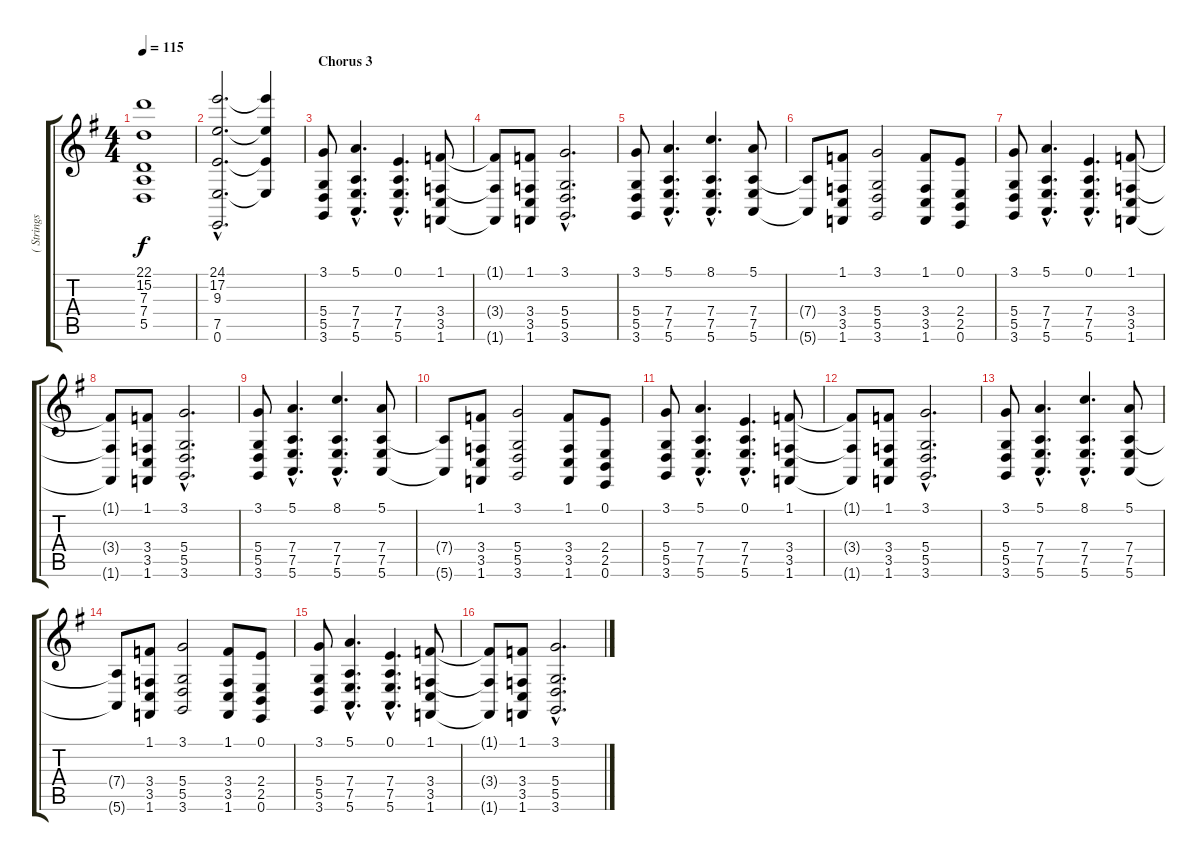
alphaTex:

\track ("( Strings )" "( Strings ") {instrument tremolostrings}
\staff {score tabs}
\tuning (E4 B3 G3 D3 A2 E2) {hide}
\ts (4 4)
\tempo 115
\clef g2
\ks eminor
(22.1 15.2 7.3 7.4 5.5).1{dy f} |
(24.1{hac} 17.2{hac} 9.3{hac} 7.5{hac} 0.6{hac}).2{d} (24.1{t} 17.2{t} 9.3{t} 7.5{t}).4 |
\section ("" "Chorus 3")
(3.1 5.4 5.5 3.6).8 (5.1{hac} 7.4{hac} 7.5{hac} 5.6{hac}).4{d} (0.1{hac} 7.4{hac} 7.5{hac} 5.6{hac}).4{d} (1.1 3.4 3.5 1.6).8 |
(1.1{t} 3.4{t} 1.6{t}).8 (1.1 3.4 3.5 1.6).8 (3.1{hac} 5.4{hac} 5.5{hac} 3.6{hac}).2{d} |
(3.1 5.4 5.5 3.6).8 (5.1{hac} 7.4{hac} 7.5{hac} 5.6{hac}).4{d} (8.1{hac} 7.4{hac} 7.5{hac} 5.6{hac}).4{d} (5.1 7.4 7.5 5.6).8 |
(7.4{t} 5.6{t}).8 (1.1 3.4 3.5 1.6).8 (3.1 5.4 5.5 3.6).2 (1.1 3.4 3.5 1.6).8 (0.1 2.4 2.5 0.6).8 |
(3.1 5.4 5.5 3.6).8 (5.1{hac} 7.4{hac} 7.5{hac} 5.6{hac}).4{d} (0.1{hac} 7.4{hac} 7.5{hac} 5.6{hac}).4{d} (1.1 3.4 3.5 1.6).8 |
(1.1{t} 3.4{t} 1.6{t}).8 (1.1 3.4 3.5 1.6).8 (3.1{hac} 5.4{hac} 5.5{hac} 3.6{hac}).2{d} |
(3.1 5.4 5.5 3.6).8 (5.1{hac} 7.4{hac} 7.5{hac} 5.6{hac}).4{d} (8.1{hac} 7.4{hac} 7.5{hac} 5.6{hac}).4{d} (5.1 7.4 7.5 5.6).8 |
(7.4{t} 5.6{t}).8 (1.1 3.4 3.5 1.6).8 (3.1 5.4 5.5 3.6).2 (1.1 3.4 3.5 1.6).8 (0.1 2.4 2.5 0.6).8 |
(3.1 5.4 5.5 3.6).8 (5.1{hac} 7.4{hac} 7.5{hac} 5.6{hac}).4{d} (0.1{hac} 7.4{hac} 7.5{hac} 5.6{hac}).4{d} (1.1 3.4 3.5 1.6).8 |
(1.1{t} 3.4{t} 1.6{t}).8 (1.1 3.4 3.5 1.6).8 (3.1{hac} 5.4{hac} 5.5{hac} 3.6{hac}).2{d} |
(3.1 5.4 5.5 3.6).8 (5.1{hac} 7.4{hac} 7.5{hac} 5.6{hac}).4{d} (8.1{hac} 7.4{hac} 7.5{hac} 5.6{hac}).4{d} (5.1 7.4 7.5 5.6).8 |
(7.4{t} 5.6{t}).8 (1.1 3.4 3.5 1.6).8 (3.1 5.4 5.5 3.6).2 (1.1 3.4 3.5 1.6).8 (0.1 2.4 2.5 0.6).8 |
(3.1 5.4 5.5 3.6).8 (5.1{hac} 7.4{hac} 7.5{hac} 5.6{hac}).4{d} (0.1{hac} 7.4{hac} 7.5{hac} 5.6{hac}).4{d} (1.1 3.4 3.5 1.6).8 |
(1.1{t} 3.4{t} 1.6{t}).8 (1.1 3.4 3.5 1.6).8 (3.1{hac} 5.4{hac} 5.5{hac} 3.6{hac}).2{d}
